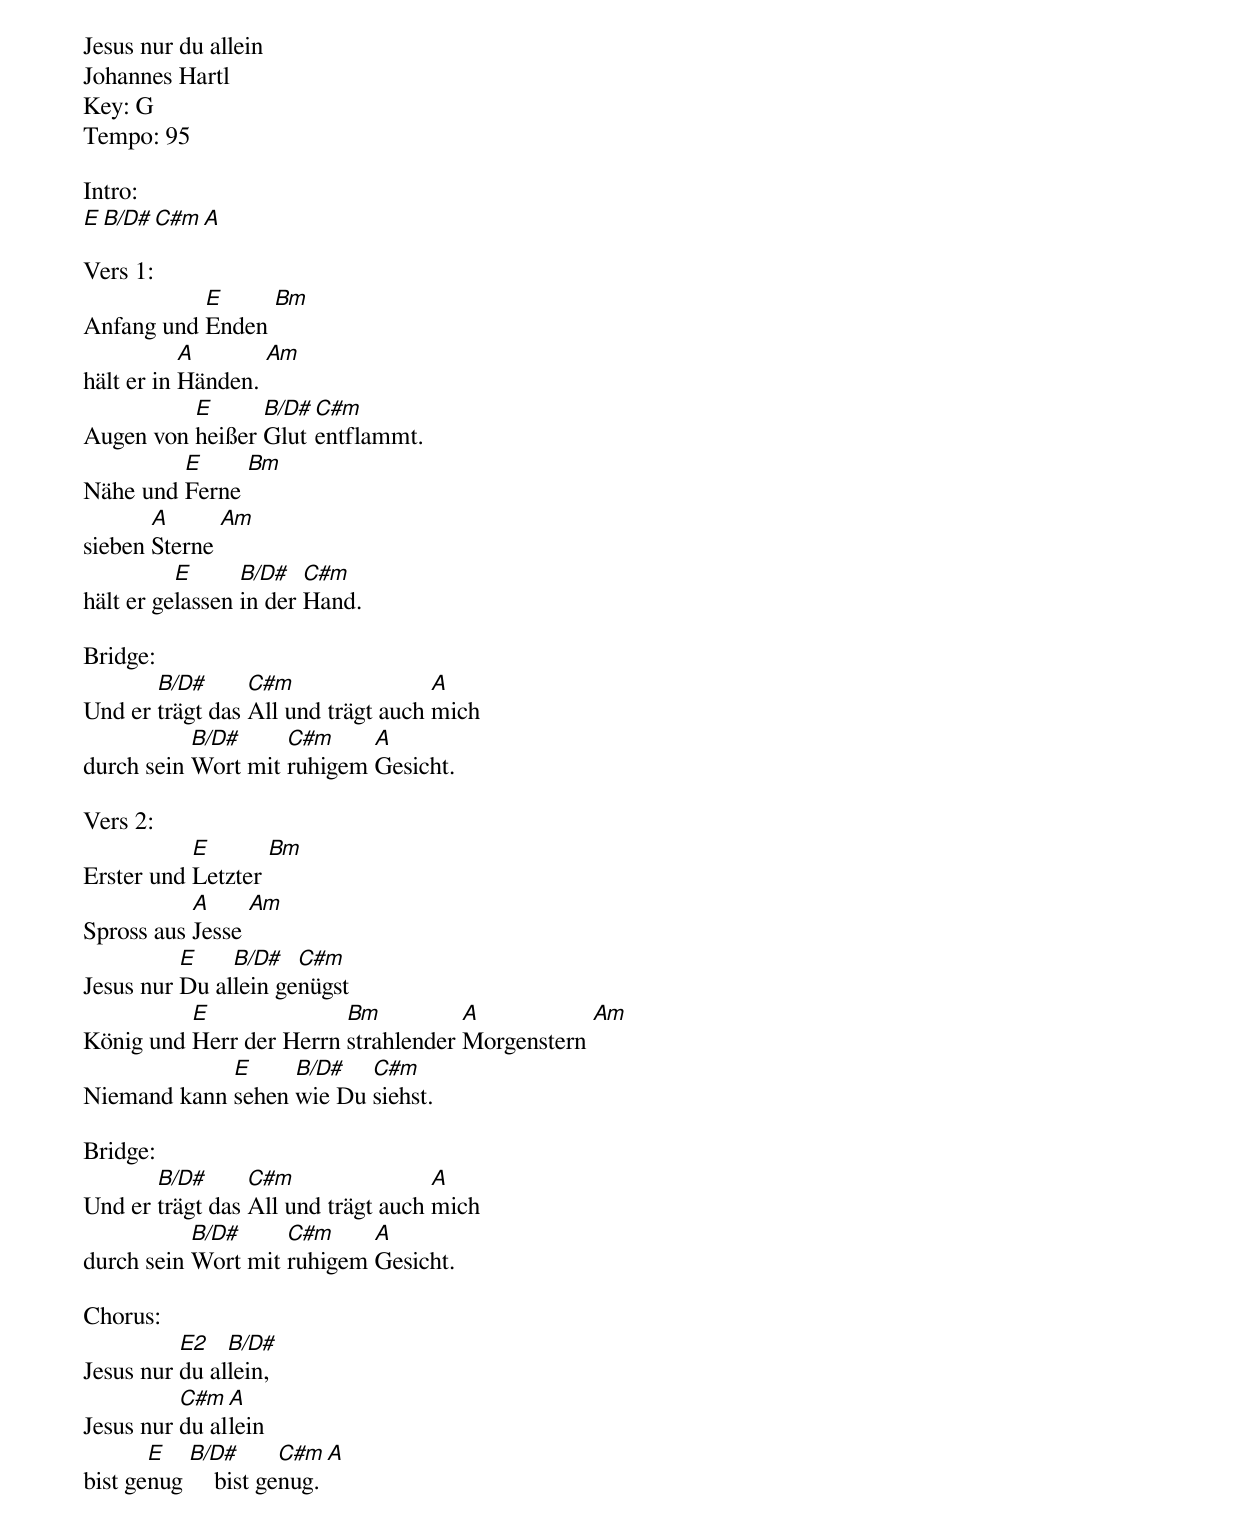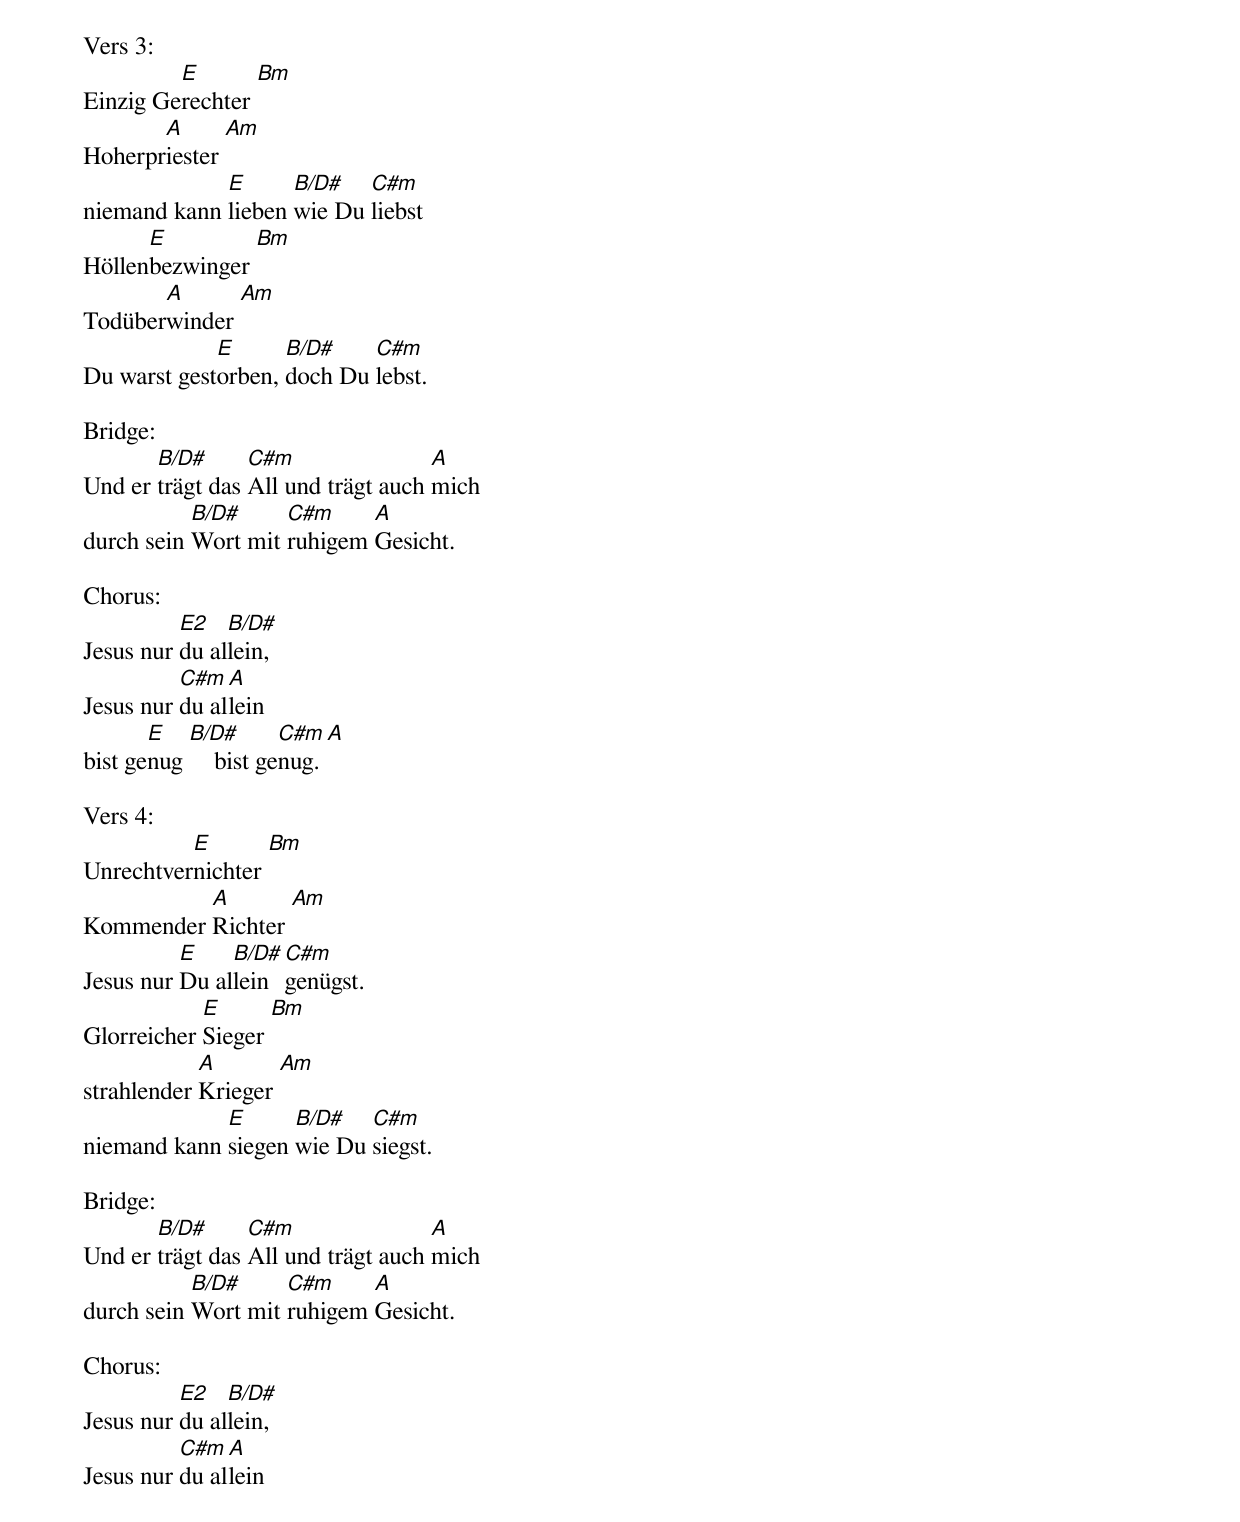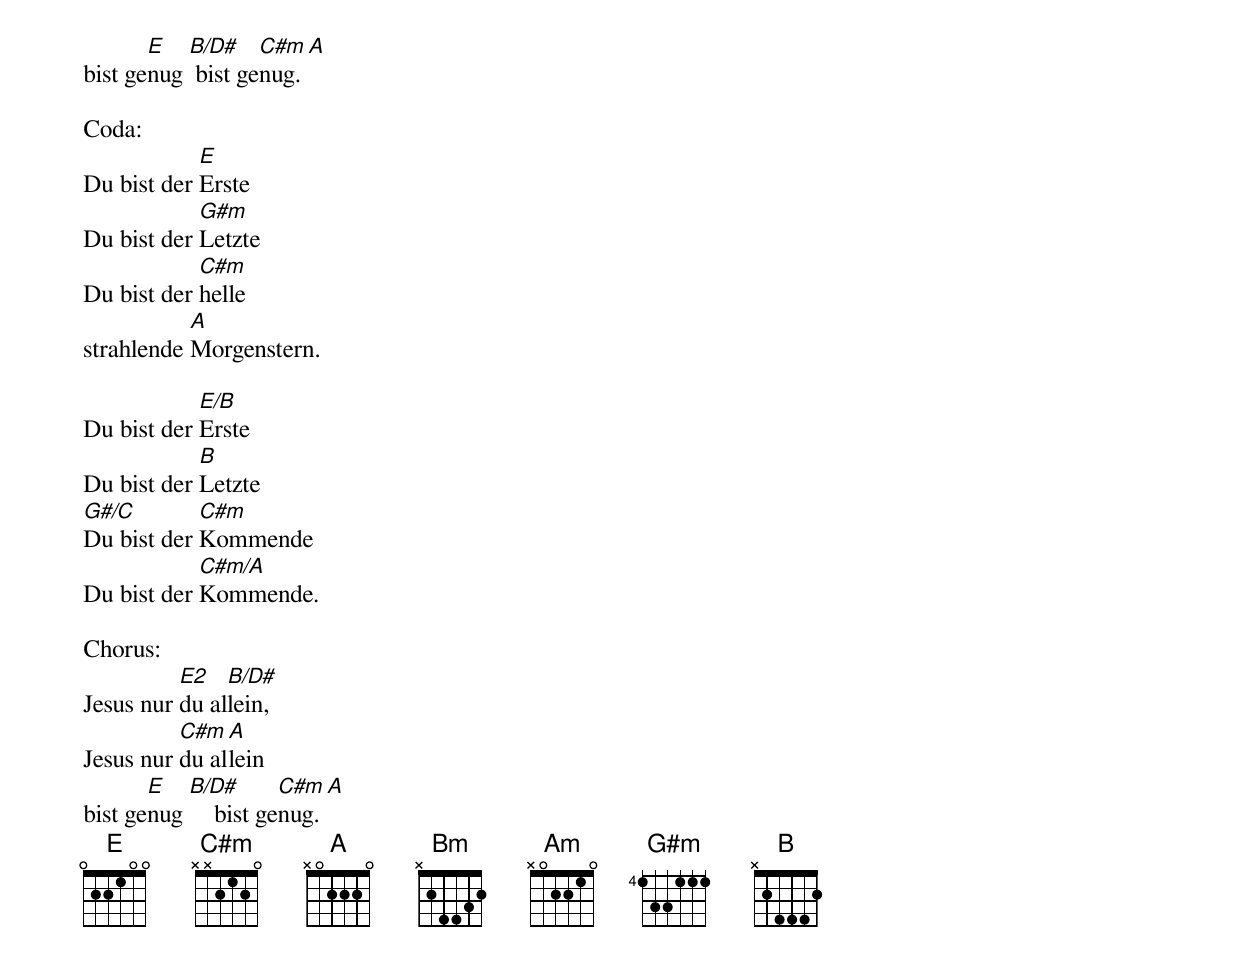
Jesus nur du allein
Johannes Hartl
Key: G
Tempo: 95

Intro:
[E][B/D#][C#m][A]

Vers 1:
Anfang und [E]Enden [Bm]
hält er in [A]Händen. [Am]
Augen von [E]heißer [B/D#]Glut [C#m]entflammt.
Nähe und [E]Ferne [Bm]
sieben [A]Sterne [Am]
hält er ge[E]lassen [B/D#]in der [C#m]Hand.

Bridge:
Und er [B/D#]trägt das [C#m]All und trägt auch [A]mich
durch sein [B/D#]Wort mit [C#m]ruhigem [A]Gesicht.

Vers 2:
Erster und [E]Letzter [Bm]
Spross aus [A]Jesse [Am]
Jesus nur [E]Du al[B/D#]lein ge[C#m]nügst
König und [E]Herr der Herrn [Bm]strahlender [A]Morgenstern [Am]
Niemand kann [E]sehen [B/D#]wie Du [C#m]siehst.

Bridge:
Und er [B/D#]trägt das [C#m]All und trägt auch [A]mich
durch sein [B/D#]Wort mit [C#m]ruhigem [A]Gesicht.

Chorus:
Jesus nur [E2]du al[B/D#]lein,
Jesus nur [C#m]du al[A]lein
bist ge[E]nug [B/D#]    bist ge[C#m]nug. [A]

Vers 3:
Einzig Ge[E]rechter [Bm]
Hoherpr[A]iester [Am]
niemand kann [E]lieben [B/D#]wie Du [C#m]liebst
Höllen[E]bezwinger [Bm]
Todüber[A]winder [Am]
Du warst gest[E]orben, [B/D#]doch Du [C#m]lebst.

Bridge:
Und er [B/D#]trägt das [C#m]All und trägt auch [A]mich
durch sein [B/D#]Wort mit [C#m]ruhigem [A]Gesicht.

Chorus:
Jesus nur [E2]du al[B/D#]lein,
Jesus nur [C#m]du al[A]lein
bist ge[E]nug [B/D#]    bist ge[C#m]nug. [A]

Vers 4:
Unrechtver[E]nichter [Bm]
Kommender [A]Richter [Am]
Jesus nur [E]Du al[B/D#]lein [C#m]genügst.
Glorreicher [E]Sieger [Bm]
strahlender [A]Krieger [Am]
niemand kann [E]siegen [B/D#]wie Du [C#m]siegst.

Bridge:
Und er [B/D#]trägt das [C#m]All und trägt auch [A]mich
durch sein [B/D#]Wort mit [C#m]ruhigem [A]Gesicht.

Chorus:
Jesus nur [E2]du al[B/D#]lein,
Jesus nur [C#m]du al[A]lein
bist ge[E]nug [B/D#] bist ge[C#m]nug. [A]

Coda:
Du bist der [E]Erste
Du bist der [G#m]Letzte
Du bist der [C#m]helle
strahlende [A]Morgenstern.

Du bist der [E/B]Erste
Du bist der [B]Letzte
[G#/C]Du bist der [C#m]Kommende
Du bist der [C#m/A]Kommende.

Chorus:
Jesus nur [E2]du al[B/D#]lein,
Jesus nur [C#m]du al[A]lein
bist ge[E]nug [B/D#]    bist ge[C#m]nug. [A]
